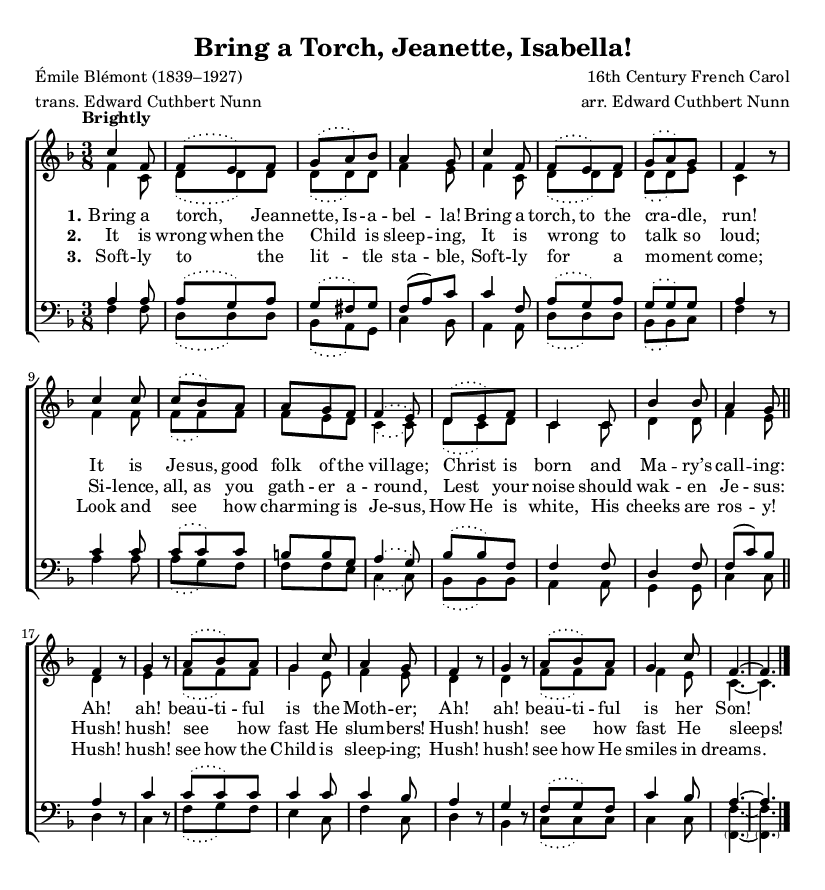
\header {
  filename = "bring_a_torch.ly"
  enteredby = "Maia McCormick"
  composer = "16th Century French Carol"
  arranger = "arr. Edward Cuthbert Nunn"
  poet = "Émile Blémont (1839–1927)"
  meter = "trans. Edward Cuthbert Nunn"
  title = "Bring a Torch, Jeanette, Isabella!"
  index_as = "Un flambeau, Jeannette, Isabelle!"
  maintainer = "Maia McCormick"
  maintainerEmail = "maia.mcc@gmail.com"
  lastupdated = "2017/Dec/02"
}

\version "2.14.2"

\include "header.ly"

global= {
  \key f \major
  \time 3/8
}

sop = \context Voice = "sop" {
  \relative c'' {
    \voiceOne
    \tempo "Brightly"
    \slurDotted
    c4 f,8 | f( e) f |
    g( a) bes | a4 g8 |
    c4 f,8 | f( e) f |
    g( a) g | f4 b8\rest |

    c4 c8 | c8( bes) a | a g f | f4( e8) |
    d( e) f | c4 c8 | bes'4 bes8 | a4 g8 \bar "||"

    f4 b8\rest | g4 b8\rest | a8( bes) a | g4 c8 | a4 g8 |
    f4 b8\rest | g4 b8\rest | a( bes) a | g4 c8 |
    f,4.~ | f \bar "|."
  }
}

alto=\context Voice = "alto"   {
  \relative c' {
    \voiceTwo
    \slurDotted
    f4 c8 | d( d) d |
    d( d) d | f4 e8 |
    f4 c8 | d( d) d |
    d( d) e | c4 s8 |

    f4 f8 | f8( f) f | f e d | c4( c8) |
    d( c) d | c4 c8 | d4 d8 | f4 e8 |

    d4 s8 | e4 s8 | f8( f) f | g4 e8 | f4 e8 |
    d4 s8 | d4 s8 | f( f) f | f4 e8 |
    c4.~ | c |
  }
}

tenor = \context Voice = "tenor"   {
  \relative c' {
    \voiceOne
    \slurDotted
    a4 a8 | a( g) a |
    g( fis) g | \slurSolid f( a) c |
    \slurDotted
    c4 f,8 | a( g) a |
    g( g) g | a4 s8 |

    c4 c8 | c8( c) c | b b g | a4( g8) |
    bes( bes) f | f4 f8 | d4 f8 | \slurSolid f( c') bes |

    \slurDotted
    a4 s8 | c4 s8 | c8( c) c | c4 c8 | c4 bes8 |
    a4 s8 | g4 s8 | f( g) f | c'4 bes8 |
    a4.~ | a |
  }

}

bass = \context Voice = "bass"   {
  \relative c {
    \voiceTwo
    \slurDotted
    f4 f8 | d( d) d |
    bes( a) g | c4 bes8 |
    a4 a8 | d( d) d |
    bes( bes) c | f4 d8\rest |

    a'4 a8 | a8( g) f | f f e | c4( c8) |
    bes( bes) bes | a4 a8 | g4 g8 | c4 c8 |

    d4 d8\rest | c4 d8\rest | f8( g) f | e4 c8 | f4 c8 |
    d4 d8\rest | bes4 d8\rest | c( c) c | c4 c8 |
    <<f4.~ \parenthesize f,~ >> | <<\parenthesize f f'>> |
  }
}
accomp=\chordmode {

}
stanzaa = \lyricmode {
  Bring a torch,
  \set ignoreMelismata = ##t
  Jean -- nette, Is -- a -- bel -- la!
  Bring a torch, to the \unset ignoreMelismata cra -- dle, run!

  \set ignoreMelismata = ##t
  It is Je -- sus, good folk of the vil -- lage;
  \unset ignoreMelismata
  Christ is born and Ma -- ry’s call -- ing:
  \set ignoreMelismata = ##t
  Ah! ah! beau -- ti -- ful is the Moth -- er;
  Ah! ah! beau -- ti -- ful is her Son!
}

stanzab = \lyricmode {
  \set ignoreMelismata = ##t
  It is wrong when the \unset ignoreMelismata Child is sleep -- ing,
  It is wrong to talk so loud;

  \set ignoreMelismata = ##t
  Si -- lence, all, \unset ignoreMelismata as you gath -- er a -- round,
  Lest your noise should wak -- en Je -- sus:
  \unset ignoreMelismata
  Hush! hush! see how fast He slum -- bers!
  Hush! hush! see how fast He sleeps!
}
stanzac = \lyricmode {
  Soft -- ly to the lit -- tle sta -- ble,
  Soft -- ly for a mo -- ment come;
  Look and see how
  \set ignoreMelismata = ##t
  charm -- ing is Je -- sus,
  How He is white, His cheeks are ros -- y!
  Hush! hush! see how the Child is sleep -- ing;
  Hush! hush! see how He smiles in dreams.
}
stanzad = \lyricmode {

}
stanzae = \lyricmode {

}
stanzaf = \lyricmode {

}

\score {	%\transpose g f
  \context ChoirStaff <<
    \context ChordNames \accomp
    \unset ChoirStaff.melismaBusyProperties
    \context Staff ="upper"  { \clef "G" <<
      \global
      \sop
      \alto
    >>}

    \lyricsto "sop" \context Lyrics = "stanza-1" {
      \set stanza = "1."
      \stanzaa }
    \lyricsto "sop" \context Lyrics = "stanza-2" {
      \set stanza = "2."
      \stanzab }
    \lyricsto "sop" \context Lyrics = "stanza-3" {
      \set stanza = "3."
      \stanzac }
                                %	\lyricsto "sop" \context Lyrics = "stanza-4" {
                                %		\set stanza = "4."
                                %			\stanzad }
                                %	\lyricsto "sop" \context Lyrics = "stanza-5" {
                                %		\set stanza = "5."
                                %			\stanzae }
                                %	\lyricsto "sop" \context Lyrics = "stanza-6" {
                                %		\set stanza = "6."
                                %			\stanzaf }
    \context Staff = "lower"  { \clef "F"<<
      \global
      \tenor
      \bass
    >>}
  >>
}

